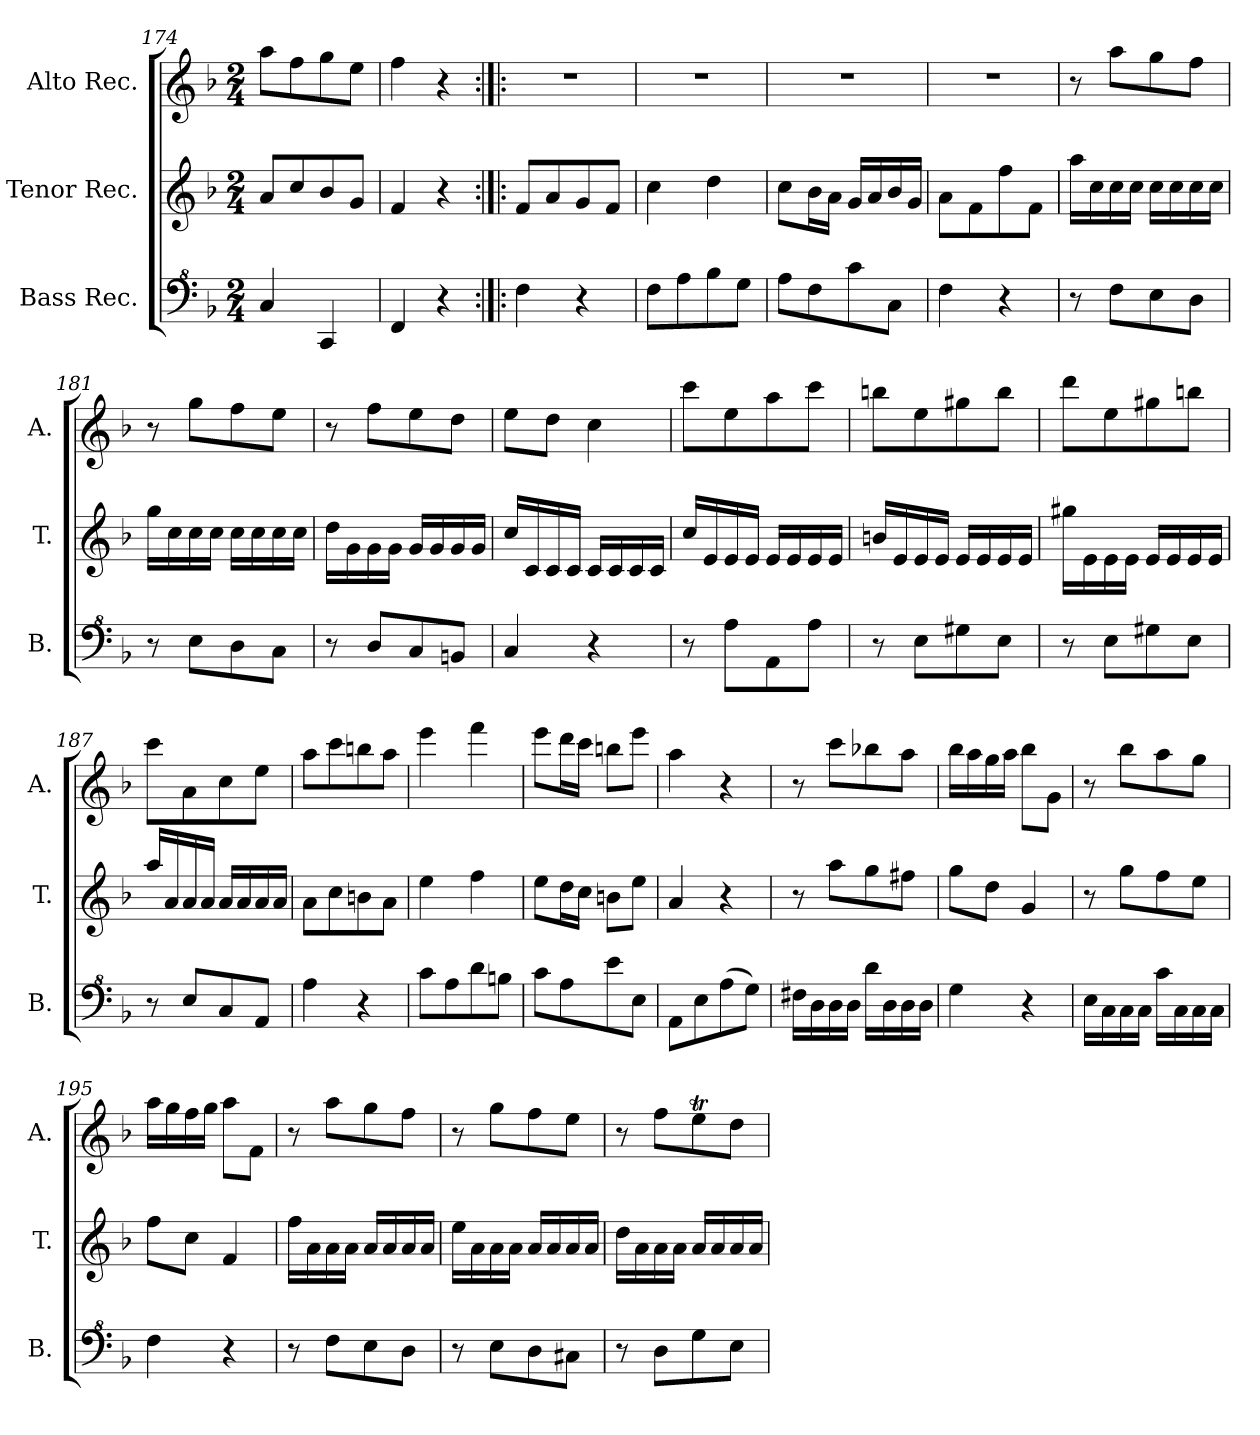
**kern	**kern	**kern
*part3	*part2	*part1
*staff3	*staff2	*staff1
*I"Bass Rec.	*I"Tenor Rec.	*I"Alto Rec.
*I'B.	*I'T.	*I'A.
*clefF^4	*clefG2	*clefG2
*k[b-]	*k[b-]	*k[b-]
*M2/4	*M2/4	*M2/4
=174	=174	=174
4c/	8a/L	8aa\L
.	8cc/	8ff\
4C/	8b-/	8gg\
.	8g/J	8ee\J
=175	=175	=175
4F/	4f/	4ff\
4r	4r	4r
=176:|!|:	=176:|!|:	=176:|!|:
4f\	8f/L	2r
.	8a/	.
4r	8g/	.
.	8f/J	.
=177	=177	=177
8f\L	4cc\	2r
8a\	.	.
8b-\	4dd\	.
8g\J	.	.
=178	=178	=178
8a\L	8cc\L	2r
8f\	16b-\L	.
.	16a\JJ	.
8cc\	16g/LL	.
.	16a/	.
8c\J	16b-/	.
.	16g/JJ	.
=179	=179	=179
4f\	8a\L	2r
.	8f\	.
4r	8ff\	.
.	8f\J	.
!!LO:LB:g=z
=180	=180	=180
8r	16aa\LL	8r
.	16cc\	.
8f\L	16cc\	8aa\L
.	16cc\JJ	.
8e\	16cc\LL	8gg\
.	16cc\	.
8d\J	16cc\	8ff\J
.	16cc\JJ	.
=181	=181	=181
8r	16gg\LL	8r
.	16cc\	.
8e\L	16cc\	8gg\L
.	16cc\JJ	.
8d\	16cc\LL	8ff\
.	16cc\	.
8c\J	16cc\	8ee\J
.	16cc\JJ	.
=182	=182	=182
8r	16dd\LL	8r
.	16g\	.
8d/L	16g\	8ff\L
.	16g\JJ	.
8c/	16g/LL	8ee\
.	16g/	.
8Bn/J	16g/	8dd\J
.	16g/JJ	.
=183	=183	=183
4c/	16cc/LL	8ee\L
.	16c/	.
.	16c/	8dd\J
.	16c/JJ	.
4r	16c/LL	4cc\
.	16c/	.
.	16c/	.
.	16c/JJ	.
=184	=184	=184
8r	16cc/LL	8ccc\L
.	16e/	.
8a\L	16e/	8ee\
.	16e/JJ	.
8A\	16e/LL	8aa\
.	16e/	.
8a\J	16e/	8ccc\J
.	16e/JJ	.
=185	=185	=185
8r	16bn/LL	8bbn\L
.	16e/	.
8e\L	16e/	8ee\
.	16e/JJ	.
8g#X\	16e/LL	8gg#X\
.	16e/	.
8e\J	16e/	8bb\J
.	16e/JJ	.
=186	=186	=186
8r	16gg#X\LL	8ddd\L
.	16e\	.
8e\L	16e\	8ee\
.	16e\JJ	.
8g#X\	16e/LL	8gg#X\
.	16e/	.
8e\J	16e/	8bbn\J
.	16e/JJ	.
=187	=187	=187
8r	16aa/LL	8ccc\L
.	16a/	.
8e/L	16a/	8a\
.	16a/JJ	.
8c/	16a/LL	8cc\
.	16a/	.
8A/J	16a/	8ee\J
.	16a/JJ	.
=188	=188	=188
4a\	8a\L	8aa\L
.	8cc\	8ccc\
4r	8bn\	8bbn\
.	8a\J	8aa\J
!!LO:LB:g=z
=189	=189	=189
8cc\L	4ee\	4eee\
8a\	.	.
8dd\	4ff\	4fff\
8bn\J	.	.
=190	=190	=190
8cc\L	8ee\L	8eee\L
8a\	16dd\L	16ddd\L
.	16cc\JJ	16ccc\JJ
8ee\	8bn\L	8bbn\L
8e\J	8ee\J	8eee\J
=191	=191	=191
8A\L	4a/	4aa\
8e\	.	.
(8a\	4r	4r
8g\J)	.	.
=192	=192	=192
16f#X\LL	8r	8r
16d\	.	.
16d\	8aa\L	8ccc\L
16d\JJ	.	.
16dd\LL	8gg\	8bb-X\
16d\	.	.
16d\	8ff#X\J	8aa\J
16d\JJ	.	.
=193	=193	=193
4g\	8gg\L	16bb-\LL
.	.	16aa\
.	8dd\J	16gg\
.	.	16aa\JJ
4r	4g/	8bb-\L
.	.	8g\J
=194	=194	=194
16e\LL	8r	8r
16c\	.	.
16c\	8gg\L	8bb-\L
16c\JJ	.	.
16cc\LL	8ff\	8aa\
16c\	.	.
16c\	8ee\J	8gg\J
16c\JJ	.	.
=195	=195	=195
4f\	8ff\L	16aa\LL
.	.	16gg\
.	8cc\J	16ff\
.	.	16gg\JJ
4r	4f/	8aa\L
.	.	8f\J
=196	=196	=196
8r	16ff\LL	8r
.	16a\	.
8f\L	16a\	8aa\L
.	16a\JJ	.
8e\	16a/LL	8gg\
.	16a/	.
8d\J	16a/	8ff\J
.	16a/JJ	.
=197	=197	=197
8r	16ee\LL	8r
.	16a\	.
8e\L	16a\	8gg\L
.	16a\JJ	.
8d\	16a/LL	8ff\
.	16a/	.
8c#X\J	16a/	8ee\J
.	16a/JJ	.
=198	=198	=198
8r	16dd\LL	8r
.	16a\	.
8d\L	16a\	8ff\L
.	16a\JJ	.
8g\	16a/LL	8eet\
.	16a/	.
8e\J	16a/	8dd\J
.	16a/JJ	.
=	=	=
*-	*-	*-
